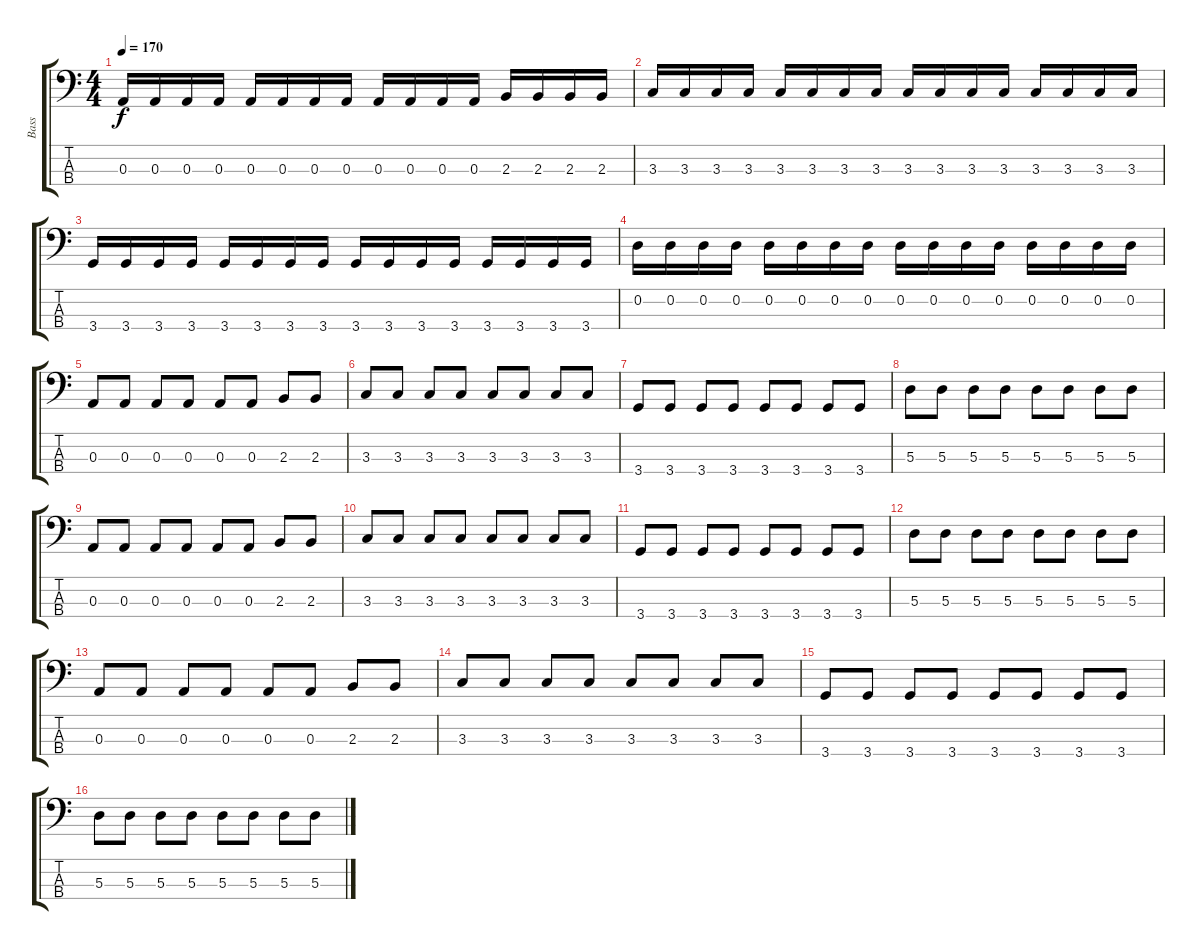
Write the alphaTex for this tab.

\track ("Bass" "Bass") {instrument electricbasspick}
\staff {score tabs}
\tuning (G2 D2 A1 E1) {hide}
\ts (4 4)
\tempo 170
\clef f4
\ks c
0.3.16{dy f} 0.3.16 0.3.16 0.3.16 0.3.16 0.3.16 0.3.16 0.3.16 0.3.16 0.3.16 0.3.16 0.3.16 2.3.16 2.3.16 2.3.16 2.3.16 |
3.3.16 3.3.16 3.3.16 3.3.16 3.3.16 3.3.16 3.3.16 3.3.16 3.3.16 3.3.16 3.3.16 3.3.16 3.3.16 3.3.16 3.3.16 3.3.16 |
3.4.16 3.4.16 3.4.16 3.4.16 3.4.16 3.4.16 3.4.16 3.4.16 3.4.16 3.4.16 3.4.16 3.4.16 3.4.16 3.4.16 3.4.16 3.4.16 |
0.2.16 0.2.16 0.2.16 0.2.16 0.2.16 0.2.16 0.2.16 0.2.16 0.2.16 0.2.16 0.2.16 0.2.16 0.2.16 0.2.16 0.2.16 0.2.16 |
0.3.8 0.3.8 0.3.8 0.3.8 0.3.8 0.3.8 2.3.8 2.3.8 |
3.3.8 3.3.8 3.3.8 3.3.8 3.3.8 3.3.8 3.3.8 3.3.8 |
3.4.8 3.4.8 3.4.8 3.4.8 3.4.8 3.4.8 3.4.8 3.4.8 |
5.3.8 5.3.8 5.3.8 5.3.8 5.3.8 5.3.8 5.3.8 5.3.8 |
0.3.8 0.3.8 0.3.8 0.3.8 0.3.8 0.3.8 2.3.8 2.3.8 |
3.3.8 3.3.8 3.3.8 3.3.8 3.3.8 3.3.8 3.3.8 3.3.8 |
3.4.8 3.4.8 3.4.8 3.4.8 3.4.8 3.4.8 3.4.8 3.4.8 |
5.3.8 5.3.8 5.3.8 5.3.8 5.3.8 5.3.8 5.3.8 5.3.8 |
0.3.8 0.3.8 0.3.8 0.3.8 0.3.8 0.3.8 2.3.8 2.3.8 |
3.3.8 3.3.8 3.3.8 3.3.8 3.3.8 3.3.8 3.3.8 3.3.8 |
3.4.8 3.4.8 3.4.8 3.4.8 3.4.8 3.4.8 3.4.8 3.4.8 |
5.3.8 5.3.8 5.3.8 5.3.8 5.3.8 5.3.8 5.3.8 5.3.8
